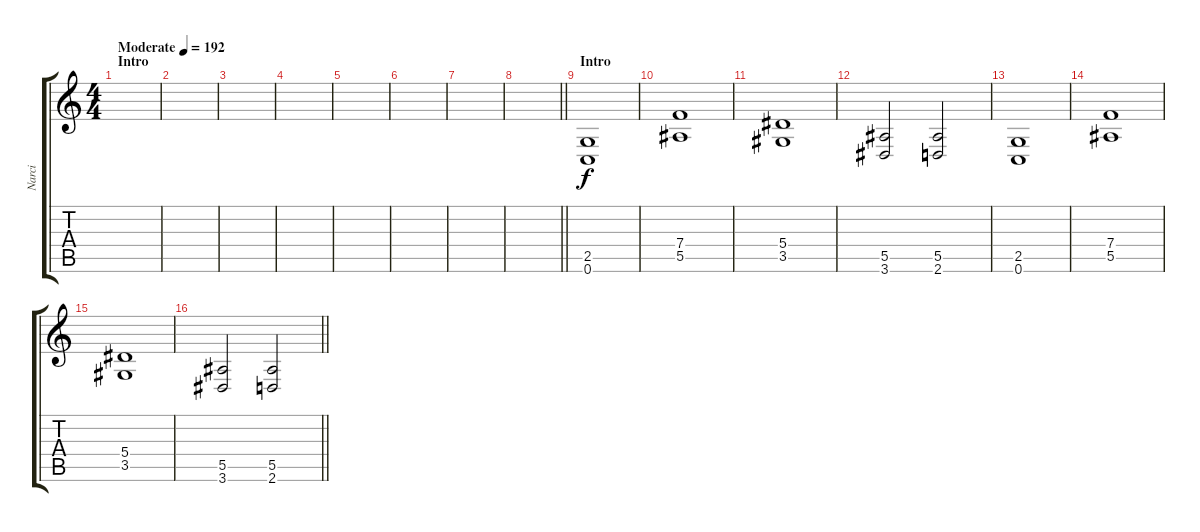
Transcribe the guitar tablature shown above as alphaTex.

\track ("Narci" "Narci") {instrument distortionguitar}
\staff {score tabs}
\tuning (C4 G3 Eb3 Bb2 F2 C2) {hide}
\ts (4 4)
\section ("" "Intro")
\tempo (192 "Moderate")
\clef g2
\ks c
|
|
|
|
|
|
|
\barLineRight lightlight
|
\section ("" "Intro")
(2.5 0.6).1 |
(7.4 5.5).1 |
(5.4 3.5).1 |
(5.5 3.6).2 (5.5 2.6).2 |
(2.5 0.6).1 |
(7.4 5.5).1 |
(5.4 3.5).1 |
\barLineRight lightlight
(5.5 3.6).2 (5.5 2.6).2
